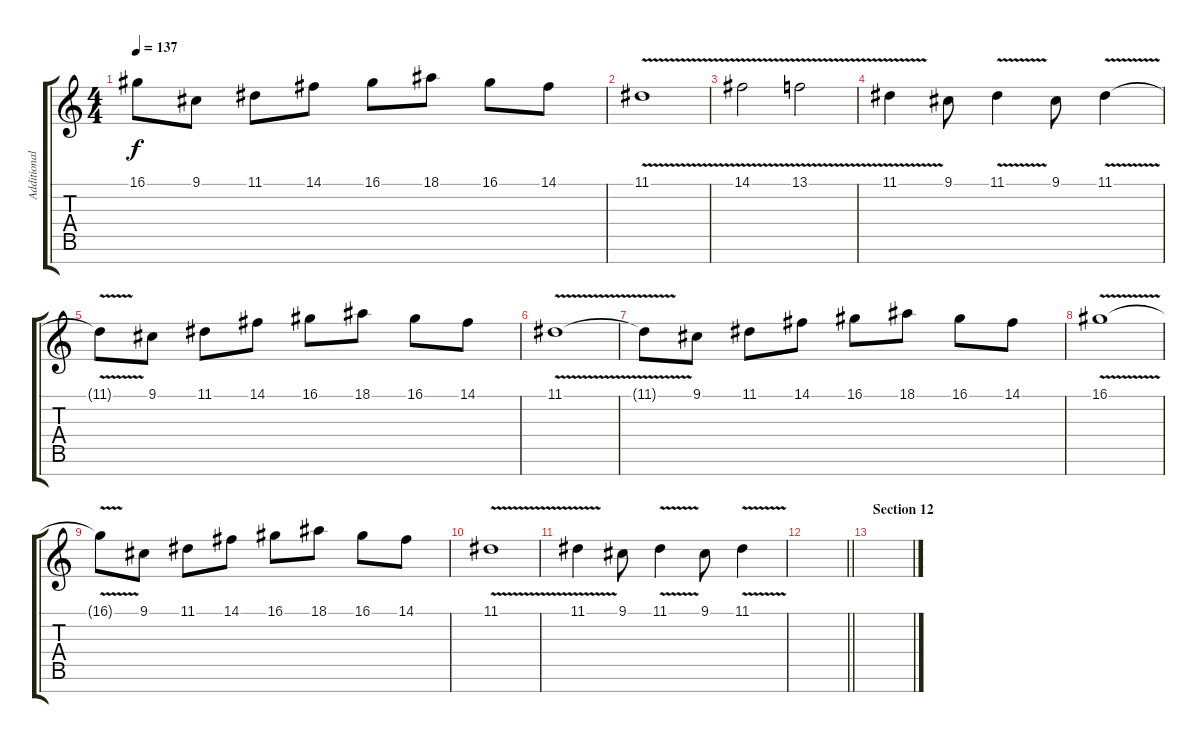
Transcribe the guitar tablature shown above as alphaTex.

\track ("Additional Keyboard" "Additional") {instrument drawbarorgan}
\staff {score tabs}
\tuning (E4 B3 G3 D3 A2 E2 B1) {hide}
\ts (4 4)
\tempo 137
\clef g2
\ks c
16.1{t}.8{dy f} 9.1.8 11.1.8 14.1.8 16.1.8 18.1.8 16.1.8 14.1.8 |
11.1{v}.1 |
14.1{v}.2 13.1{v}.2 |
11.1{v}.4 9.1.8 11.1{v}.4 9.1.8 11.1{v}.4 |
11.1{t}.8{volume 13 instrument drawbarorgan} 9.1.8 11.1.8 14.1.8 16.1.8 18.1.8 16.1.8 14.1.8 |
11.1{v}.1 |
11.1{t}.8 9.1.8 11.1.8 14.1.8 16.1.8 18.1.8 16.1.8 14.1.8 |
16.1{v}.1 |
16.1{t}.8 9.1.8 11.1.8 14.1.8 16.1.8 18.1.8 16.1.8 14.1.8 |
11.1{v}.1 |
11.1{v}.4 9.1.8 11.1{v}.4 9.1.8 11.1{v}.4 |
\barLineRight lightlight
|
\section ("" "Section 12")
